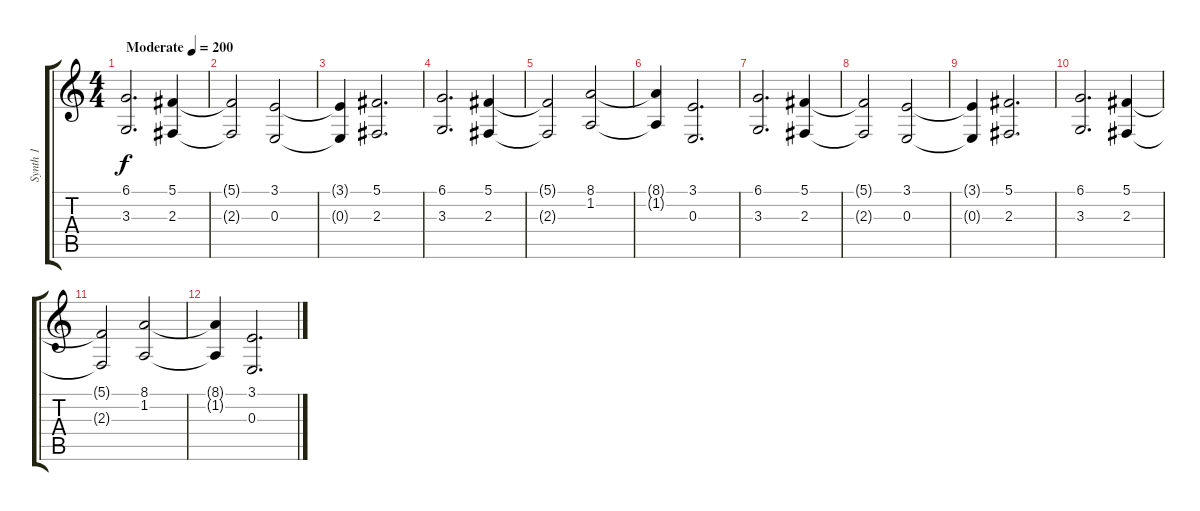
\track ("Synth 1" "Synth 1") {instrument lead2sawtooth}
\staff {score tabs}
\tuning (Db4 Ab3 E3 B2 Gb2 B1) {hide}
\ts (4 4)
\tempo (200 "Moderate")
\clef g2
\ks c
(6.1 3.3).2{d dy f instrument lead2sawtooth} (5.1 2.3).4 |
(5.1{t} 2.3{t}).2 (3.1 0.3).2 |
(3.1{t} 0.3{t}).4 (5.1 2.3).2{d} |
(6.1 3.3).2{d} (5.1 2.3).4 |
(5.1{t} 2.3{t}).2 (8.1 1.2).2 |
(8.1{t} 1.2{t}).4 (3.1 0.3).2{d} |
(6.1 3.3).2{d} (5.1 2.3).4 |
(5.1{t} 2.3{t}).2 (3.1 0.3).2 |
(3.1{t} 0.3{t}).4 (5.1 2.3).2{d} |
(6.1 3.3).2{d} (5.1 2.3).4 |
(5.1{t} 2.3{t}).2 (8.1 1.2).2 |
(8.1{t} 1.2{t}).4 (3.1 0.3).2{d}
